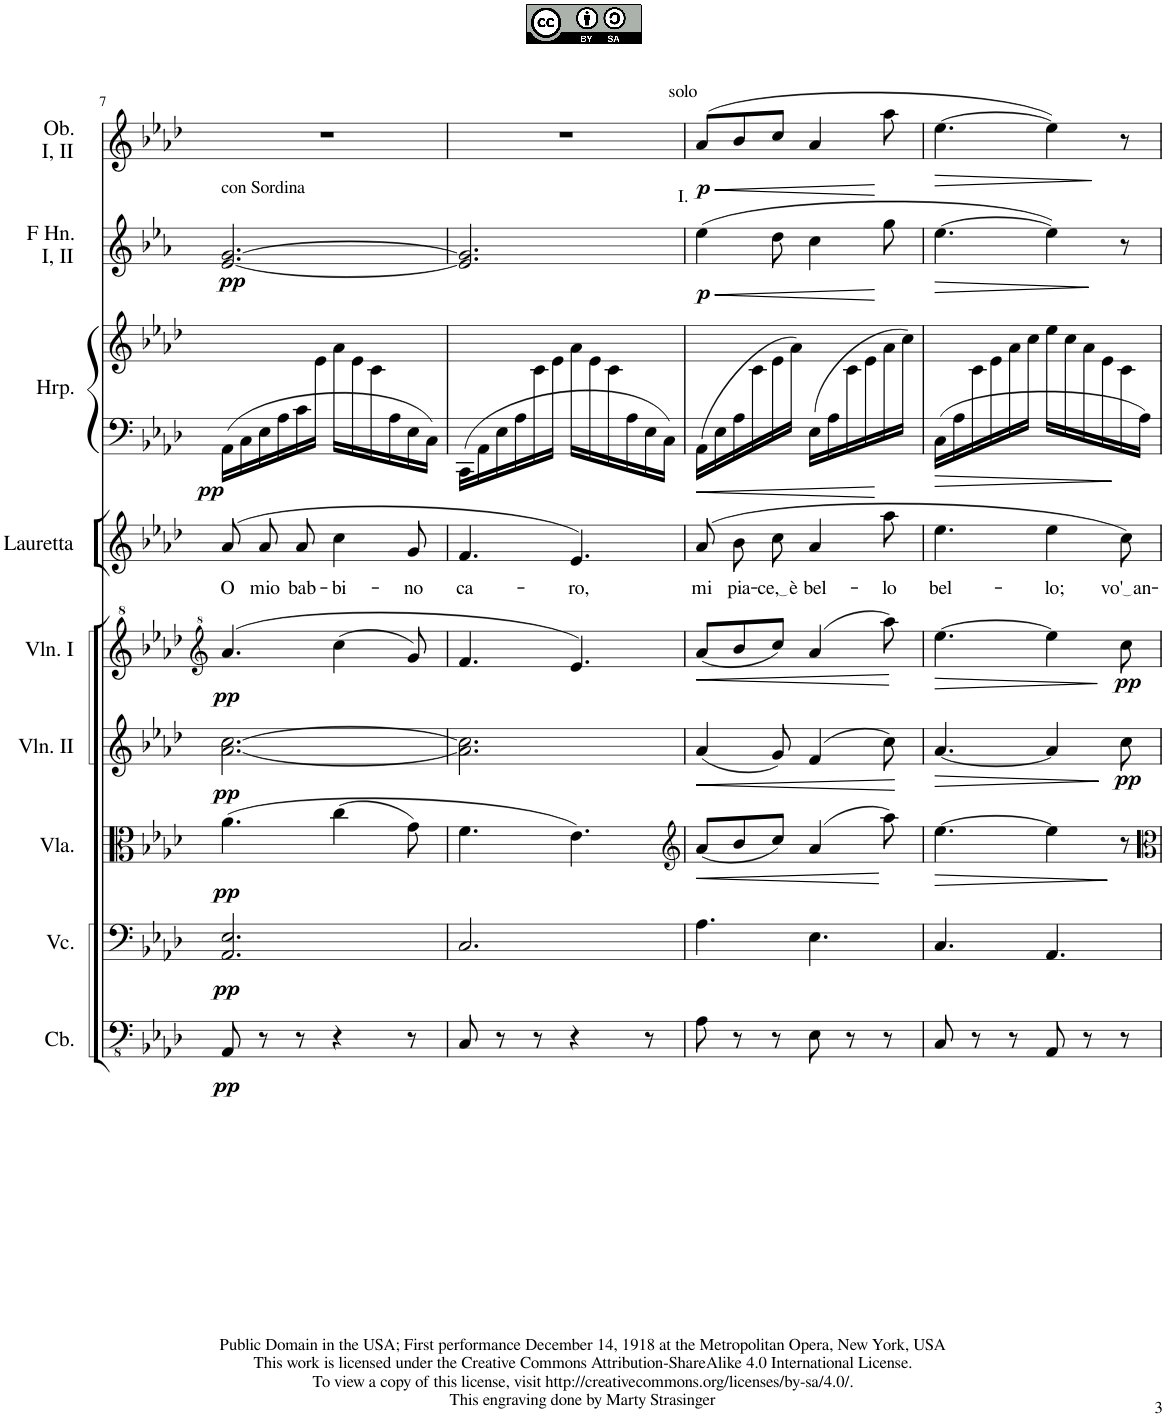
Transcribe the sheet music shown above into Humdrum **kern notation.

**kern	**dynam	**kern	**dynam	**kern	**dynam	**kern	**dynam	**kern	**dynam	**kern	**text	**kern	**kern	**dynam	**kern	**dynam	**kern	**dynam
*part9	*part9	*part8	*part8	*part7	*part7	*part6	*part6	*part5	*part5	*part4	*part4	*part3	*part3	*part3	*part2	*part2	*part1	*part1
*staff10	*staff10	*staff9	*staff9	*staff8	*staff8	*staff7	*staff7	*staff6	*staff6	*staff5	*staff5	*staff4	*staff3	*staff3/4	*staff2	*staff2	*staff1	*staff1
*I"Contrabass	*	*I"Violoncello	*	*I"Viola	*	*I"Violin II	*	*I"Violin I	*	*I"Lauretta	*	*I"Harp	*	*	*I"Horn in F I, II	*	*I"Oboe I, II	*
*I'Cb.	*	*I'Vc.	*	*I'Vla.	*	*I'Vln. II	*	*I'Vln. I	*	*I'Lauretta	*	*I'Hrp.	*	*	*	*	*I'Ob. I, II	*
!!LO:PB:g=z
*clefFv4	*	*clefF4	*	*clefC3	*	*clefG2	*	*clefG^2	*	*clefG2	*	*clefF4	*clefG2	*	*clefG2	*	*clefG2	*
*	*	*	*	*	*	*	*	*	*	*	*	*	*	*	*Trd4c7	*	*	*
*k[b-e-a-d-]	*	*k[b-e-a-d-]	*	*k[b-e-a-d-]	*	*k[b-e-a-d-]	*	*k[b-e-a-d-]	*	*k[b-e-a-d-]	*	*k[b-e-a-d-]	*k[b-e-a-d-]	*	*k[b-e-a-]	*	*k[b-e-a-d-]	*
*M6/8	*	*M6/8	*	*M6/8	*	*M6/8	*	*M6/8	*	*M6/8	*	*M6/8	*M6/8	*	*M6/8	*	*M6/8	*
=7	=7	=7	=7	=7	=7	=7	=7	=7	=7	=7	=7	=7	=7	=7	=7	=7	=7	=7
!	!	!	!	!	!	!	!	!	!	!	!	!	!	!	!LO:TX:a:t=con Sordina	!	!	!
!	!LO:DY:b	!	!LO:DY:b	!	!LO:DY:b	!	!LO:DY:b	!	!LO:DY:b	!	!LO:LY:b	!	!	!LO:DY:b=2	!	!LO:DY:b	!	!
*	*	*	*	*	*	*	*	*	*	*	*	*	*^	*	*	*	*	*
8AAA-/	pp	2.AA-/ 2.E-/	pp	(4.a-\	pp	[2.a-\ [2.cc\	pp	(4.aa-/	pp	(8a-/L	O	16AA-\LL	2.ryy	16ryy	pp	[2.e-/ [2.g/	pp	2.r	.
*	*	*	*	*	*	*	*	*	*	*	*	*	*v	*v	*	*	*	*	*
.	.	.	.	.	.	.	.	.	.	.	.	16C\	.	.	.	.	.	.
!	!	!	!	!	!	!	!	!	!	!	!LO:LY:b	!	!	!	!	!	!	!
8r	.	.	.	.	.	.	.	.	.	8a-/	mio	16E-\	.	.	.	.	.	.
.	.	.	.	.	.	.	.	.	.	.	.	16A-\	.	.	.	.	.	.
!	!	!	!	!	!	!	!	!	!	!	!LO:LY:b	!	!	!	!	!	!	!
8r	.	.	.	.	.	.	.	.	.	8a-/J	bab-	16c\	.	.	.	.	.	.
*	*	*	*	*	*	*	*	*	*	*	*	*	*^	*	*	*	*	*
.	.	.	.	.	.	.	.	.	.	.	.	4ryy	.	16e-\JJ	.	.	.	.	.
!	!	!	!	!	!	!	!	!	!	!	!LO:LY:b	!	!	!	!	!	!	!	!
4r	.	.	.	(4cc\	.	.	.	(4ccc\	.	4cc\	-bi-	.	.	16a-\LL	.	.	.	.	.
.	.	.	.	.	.	.	.	.	.	.	.	.	.	16e-\	.	.	.	.	.
.	.	.	.	.	.	.	.	.	.	.	.	.	.	16c\	.	.	.	.	.
.	.	.	.	.	.	.	.	.	.	.	.	16A-\	.	8.ryy	.	.	.	.	.
!	!	!	!	!	!	!	!	!	!	!	!LO:LY:b	!	!	!	!	!	!	!	!
8r	.	.	.	8g\)	.	.	.	8gg/)	.	8g/	-no	16E-\	.	.	.	.	.	.	.
.	.	.	.	.	.	.	.	.	.	.	.	16C\JJ	.	.	.	.	.	.	.
=8	=8	=8	=8	=8	=8	=8	=8	=8	=8	=8	=8	=8	=8	=8	=8	=8	=8	=8	=8
!	!	!	!	!	!	!	!	!	!	!	!LO:LY:b	!	!	!	!	!	!	!	!
8CC/	.	2.C/	.	4.f\	.	2.a-\] 2.cc\]	.	4.ff/	.	4.f/	ca-	16CC\LL	2.ryy	4ryy	.	2.e-/] 2.g/]	.	2.r	.
.	.	.	.	.	.	.	.	.	.	.	.	16AA-\	.	.	.	.	.	.	.
8r	.	.	.	.	.	.	.	.	.	.	.	16E-\	.	.	.	.	.	.	.
.	.	.	.	.	.	.	.	.	.	.	.	16A-\	.	.	.	.	.	.	.
8r	.	.	.	.	.	.	.	.	.	.	.	16ryy	.	16c\	.	.	.	.	.
.	.	.	.	.	.	.	.	.	.	.	.	.	.	16e-\JJ	.	.	.	.	.
!	!	!	!	!	!	!	!	!	!	!	!LO:LY:b	!	!	!	!	!	!	!	!
4r	.	.	.	4.e-\)	.	.	.	4.ee-/)	.	4.e-/)	-ro,	.	.	16a-\LL	.	.	.	.	.
.	.	.	.	.	.	.	.	.	.	.	.	.	.	16e-\	.	.	.	.	.
.	.	.	.	.	.	.	.	.	.	.	.	.	.	16c\	.	.	.	.	.
.	.	.	.	.	.	.	.	.	.	.	.	16A-\	.	8.ryy	.	.	.	.	.
8r	.	.	.	.	.	.	.	.	.	.	.	16E-\	.	.	.	.	.	.	.
.	.	.	.	.	.	.	.	.	.	.	.	16C\JJ	.	.	.	.	.	.	.
=9	=9	=9	=9	=9	=9	=9	=9	=9	=9	=9	=9	=9	=9	=9	=9	=9	=9	=9	=9
*	*	*	*	*clefG2	*	*	*	*	*	*	*	*	*	*	*	*	*	*	*
!	!	!	!	!	!	!	!	!	!	!	!	!	!	!	!	!	!	!LO:TX:a:t=solo	!
!	!	!	!	!	!	!	!	!	!	!	!	!	!	!	!	!LO:TX:a:t=I.	!	!	!
!	!	!	!	!	!LO:HP:b	!	!LO:HP:b	!	!LO:HP:b	!	!LO:LY:b	!	!	!	!LO:HP:b=2	!	!LO:HP:b	!	!LO:HP:b
!	!	!	!	!	!	!	!	!	!	!	!	!	!	!	!	!	!LO:DY:n=1:b	!	!LO:DY:n=1:b
8AA-\	.	4.A-\	.	(8a-/L	<	(4a-/	<	(8aa-/L	<	(8a-\L	mi	(16AA-\LL	2.ryy	8.ryy	<	(4ee-\	< p	(8a-/L	< p
.	.	.	.	.	.	.	.	.	.	.	.	16E-\	.	.	.	.	.	.	.
!	!	!	!	!	!	!	!	!	!	!	!LO:LY:b	!	!	!	!	!	!	!	!
8r	.	.	.	8b-/	.	.	.	8bb-/	.	8b-\	pia-	16A-\	.	.	.	.	.	8b-/	.
.	.	.	.	.	.	.	.	.	.	.	.	8.ryy	.	16c\	.	.	.	.	.
!	!	!	!	!	!	!	!	!	!	!	!LO:LY:b	!	!	!	!	!	!	!	!
8r	.	.	.	8cc/J)	.	8g/)	.	8ccc/J)	.	8cc\J	ce, è	.	.	16e-\	.	8dd\	.	8cc/J	.
.	.	.	.	.	.	.	.	.	.	.	.	.	.	16a-\JJ)	.	.	.	.	.
!	!	!	!	!	!	!	!	!	!	!	!LO:LY:b	!	!	!	!	!	!	!	!
8EE-\	.	4.E-\	.	(4a-/	.	(4f/	.	(4aa-/	.	4a-/	bel-	(16E-\LL	.	8ryy	.	4cc\	.	4a-/	.
.	.	.	.	.	.	.	.	.	.	.	.	16A-\	.	.	.	.	.	.	.
8r	.	.	.	.	.	.	.	.	.	.	.	4ryy	.	16c\	.	.	.	.	.
.	.	.	.	.	.	.	.	.	.	.	.	.	.	16e-\	.	.	.	.	.
!	!	!	!	!	!	!	!	!	!	!	!LO:LY:b	!	!	!	!	!	!	!	!
8r	.	.	.	8aa-\)	[	8cc\)	[	8aaa-\)	[	8aa-\	-lo	.	.	16a-\	[	8gg\	[	8aa-\	[
.	.	.	.	.	.	.	.	.	.	.	.	.	.	16cc\JJ)	.	.	.	.	.
=10	=10	=10	=10	=10	=10	=10	=10	=10	=10	=10	=10	=10	=10	=10	=10	=10	=10	=10	=10
!	!	!	!	!	!LO:HP:b	!	!LO:HP:b	!	!LO:HP:b	!	!LO:LY:b	!	!	!	!LO:HP:b=2	!	!LO:HP:b	!	!LO:HP:b
8CC/	.	4.C/	.	[4.ee-\	>	[4.a-/	>	[4.eee-\	>	4.ee-\	bel-	16C\LL	2.ryy	8ryy	>	[4.ee-\	>	[4.ee-\	>
.	.	.	.	.	.	.	.	.	.	.	.	16A-\	.	.	.	.	.	.	.
8r	.	.	.	.	.	.	.	.	.	.	.	16ryy	.	16c\	.	.	.	.	.
.	.	.	.	.	.	.	.	.	.	.	.	.	.	16e-\	.	.	.	.	.
8r	.	.	.	.	.	.	.	.	.	.	.	.	.	16a-\	.	.	.	.	.
.	.	.	.	.	.	.	.	.	.	.	.	.	.	16cc\JJ	.	.	.	.	.
!	!	!	!	!	!	!	!	!	!	!	!LO:LY:b	!	!	!	!	!	!	!	!
8AAA-/	.	4.AA-/	.	4ee-\]	.	4a-/]	.	4eee-\]	.	4ee-\	-lo;	.	.	16ee-\LL	.	4ee-\])	.	4ee-\])	.
.	.	.	.	.	.	.	.	.	.	.	.	.	.	16cc\	.	.	.	.	.
8r	.	.	.	.	.	.	.	.	.	.	.	.	.	16a-\	.	.	.	.	.
.	.	.	.	.	.	.	.	.	.	.	.	.	.	16e-\	.	.	.	.	.
!	!	!	!	!	!	!	!LO:DY:n=1:b	!	!LO:DY:n=1:b	!	!LO:LY:b	!	!	!	!	!	!	!	!
8r	.	.	.	8r	]	8cc\	] pp	8ccc\	] pp	8cc\)	vo' an	.	.	16c\	]	8r	]	8r	]
.	.	.	.	.	.	.	.	.	.	.	.	16A-\JJ	.	16ryy	.	.	.	.	.
*	*	*	*	*	*	*	*	*	*	*	*	*	*v	*v	*	*	*	*	*
=	=	=	=	=	=	=	=	=	=	=	=	=	=	=	=	=	=	=
*-	*-	*-	*-	*-	*-	*-	*-	*-	*-	*-	*-	*-	*-	*-	*-	*-	*-	*-
